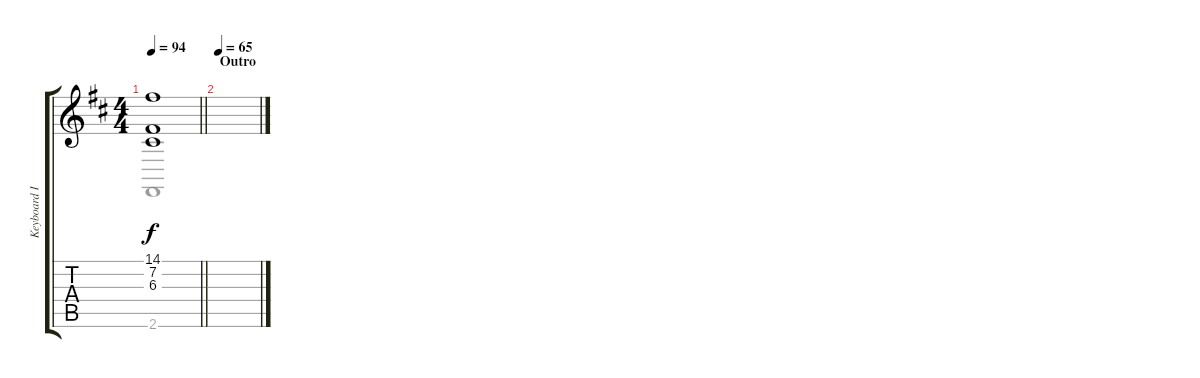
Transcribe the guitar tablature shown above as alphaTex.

\track ("Keyboard I" "Keyboard I") {instrument stringensemble1}
\staff {score tabs}
\tuning (E4 B3 G3 D3 A2 E2) {hide}
\voice
\ts (4 4)
\tempo 94
\clef g2
\barLineRight lightlight
\ks d
(14.1 7.2 6.3).1{dy f} |
\section ("" "Outro")
\tempo 65
|
|
|
\voice
\clef g2
\ottava regular
\simile none
\barLineRight lightlight
\ks d
2.6.1{dy f} |
|
|
|
